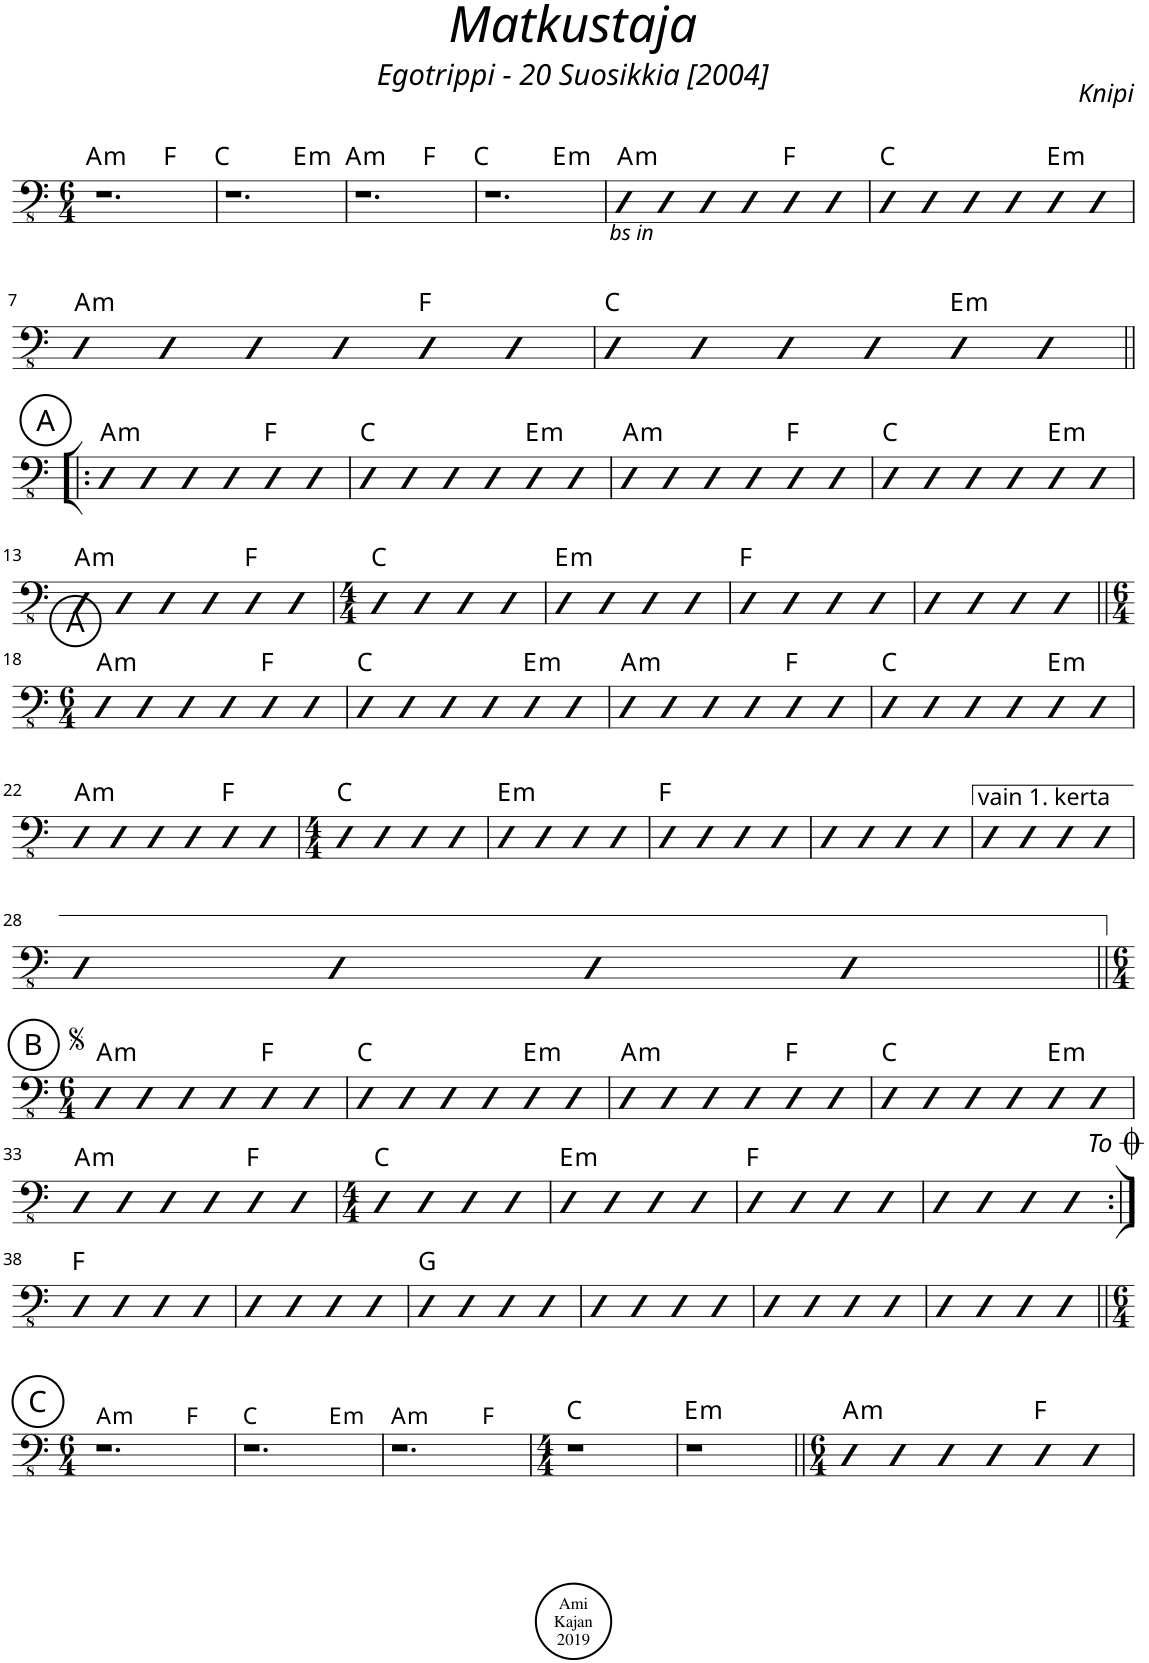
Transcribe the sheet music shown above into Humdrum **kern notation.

**kern	**harte
*part1	*part1
*staff1	*
*I"Acoustic Bass	*
*I'Bass	*
*clefFv4	*
*k[]	*
*M6/4	*
=1	=1
!	!LO:H:kt=m
*^	*
1.r	1ryy	A:min
.	2ryy	F:maj
=2	=2	=2
1.r	1ryy	C:maj
!	!	!LO:H:kt=m
.	2ryy	E:min
=3	=3	=3
!	!	!LO:H:kt=m
1.r	1ryy	A:min
.	2ryy	F:maj
=4	=4	=4
1.r	1ryy	C:maj
!	!	!LO:H:kt=m
.	2ryy	E:min
=5	=5	=5
!LO:TX:b:i:t=bs in	!	!LO:H:kt=m
*v	*v	*
4DD	A:min
4DD	.
4DD	.
4DD	.
4DD	F:maj
4DD	.
=6	=6
4DD	C:maj
4DD	.
4DD	.
4DD	.
!	!LO:H:kt=m
4DD	E:min
4DD	.
!!LO:LB:g=z
=7	=7
!	!LO:H:kt=m
4DD	A:min
4DD	.
4DD	.
4DD	.
4DD	F:maj
4DD	.
=8	=8
4DD	C:maj
4DD	.
4DD	.
4DD	.
!	!LO:H:kt=m
4DD	E:min
4DD	.
!!LO:LB:g=z
!!LO:REH:place=s1:a:cj:enc=circle:fs=14:t=A
=9!|:	=9!|:
!	!LO:H:kt=m
4DD	A:min
4DD	.
4DD	.
4DD	.
4DD	F:maj
4DD	.
=10	=10
4DD	C:maj
4DD	.
4DD	.
4DD	.
!	!LO:H:kt=m
4DD	E:min
4DD	.
=11	=11
!	!LO:H:kt=m
4DD	A:min
4DD	.
4DD	.
4DD	.
4DD	F:maj
4DD	.
=12	=12
4DD	C:maj
4DD	.
4DD	.
4DD	.
!	!LO:H:kt=m
4DD	E:min
4DD	.
!!LO:LB:g=z
=13	=13
!	!LO:H:kt=m
4DD	A:min
4DD	.
4DD	.
4DD	.
4DD	F:maj
4DD	.
=14	=14
*M4/4	*
4DD	C:maj
4DD	.
4DD	.
4DD	.
=15	=15
!	!LO:H:kt=m
4DD	E:min
4DD	.
4DD	.
4DD	.
=16	=16
4DD	F:maj
4DD	.
4DD	.
4DD	.
=17	=17
4DD	.
4DD	.
4DD	.
4DD	.
!!LO:LB:g=z
!!LO:REH:place=s1:a:cj:enc=circle:fs=14:t=A
=18||	=18||
*M6/4	*
!	!LO:H:kt=m
4DD	A:min
4DD	.
4DD	.
4DD	.
4DD	F:maj
4DD	.
=19	=19
4DD	C:maj
4DD	.
4DD	.
4DD	.
!	!LO:H:kt=m
4DD	E:min
4DD	.
=20	=20
!	!LO:H:kt=m
4DD	A:min
4DD	.
4DD	.
4DD	.
4DD	F:maj
4DD	.
=21	=21
4DD	C:maj
4DD	.
4DD	.
4DD	.
!	!LO:H:kt=m
4DD	E:min
4DD	.
!!LO:LB:g=z
=22	=22
!	!LO:H:kt=m
4DD	A:min
4DD	.
4DD	.
4DD	.
4DD	F:maj
4DD	.
=23	=23
*M4/4	*
4DD	C:maj
4DD	.
4DD	.
4DD	.
=24	=24
!	!LO:H:kt=m
4DD	E:min
4DD	.
4DD	.
4DD	.
=25	=25
4DD	F:maj
4DD	.
4DD	.
4DD	.
=26	=26
4DD	.
4DD	.
4DD	.
4DD	.
=27	=27
4DD	.
4DD	.
4DD	.
4DD	.
!!LO:LB:g=z
=28	=28
4DD	.
4DD	.
4DD	.
4DD	.
!!LO:LB:g=z
!!LO:REH:place=s1:a:cj:enc=circle:fs=14:t=B
=29||	=29||
*M6/4	*
!	!LO:H:kt=m
4DD	A:min
4DD	.
4DD	.
4DD	.
4DD	F:maj
4DD	.
=30	=30
4DD	C:maj
4DD	.
4DD	.
4DD	.
!	!LO:H:kt=m
4DD	E:min
4DD	.
=31	=31
!	!LO:H:kt=m
4DD	A:min
4DD	.
4DD	.
4DD	.
4DD	F:maj
4DD	.
=32	=32
4DD	C:maj
4DD	.
4DD	.
4DD	.
!	!LO:H:kt=m
4DD	E:min
4DD	.
!!LO:LB:g=z
=33	=33
!	!LO:H:kt=m
4DD	A:min
4DD	.
4DD	.
4DD	.
4DD	F:maj
4DD	.
=34	=34
*M4/4	*
4DD	C:maj
4DD	.
4DD	.
4DD	.
=35	=35
!	!LO:H:kt=m
4DD	E:min
4DD	.
4DD	.
4DD	.
=36	=36
4DD	F:maj
4DD	.
4DD	.
4DD	.
=37	=37
4DD	.
4DD	.
4DD	.
4DD	.
!LO:TX:a:t=To <font size="25"/>	!
!!LO:LB:g=z
=38:|!	=38:|!
4DD	F:maj
4DD	.
4DD	.
4DD	.
=39	=39
4DD	.
4DD	.
4DD	.
4DD	.
=40	=40
4DD	G:maj
4DD	.
4DD	.
4DD	.
=41	=41
4DD	.
4DD	.
4DD	.
4DD	.
=42	=42
4DD	.
4DD	.
4DD	.
4DD	.
=43	=43
4DD	.
4DD	.
4DD	.
4DD	.
!!LO:LB:g=z
!!LO:REH:place=s1:a:cj:enc=circle:fs=14:t=C
=44||	=44||
*M6/4	*
!	!LO:H:kt=m
*^	*
1.r	1ryy	A:min
.	2ryy	F:maj
=45	=45	=45
1.r	1ryy	C:maj
!	!	!LO:H:kt=m
.	2ryy	E:min
=46	=46	=46
!	!	!LO:H:kt=m
1.r	1ryy	A:min
.	2ryy	F:maj
*v	*v	*
=47	=47
*M4/4	*
1r	C:maj
=48	=48
!	!LO:H:kt=m
1r	E:min
=49||	=49||
*M6/4	*
!	!LO:H:kt=m
4DD	A:min
4DD	.
4DD	.
4DD	.
4DD	F:maj
4DD	.
=	=
*-	*-
